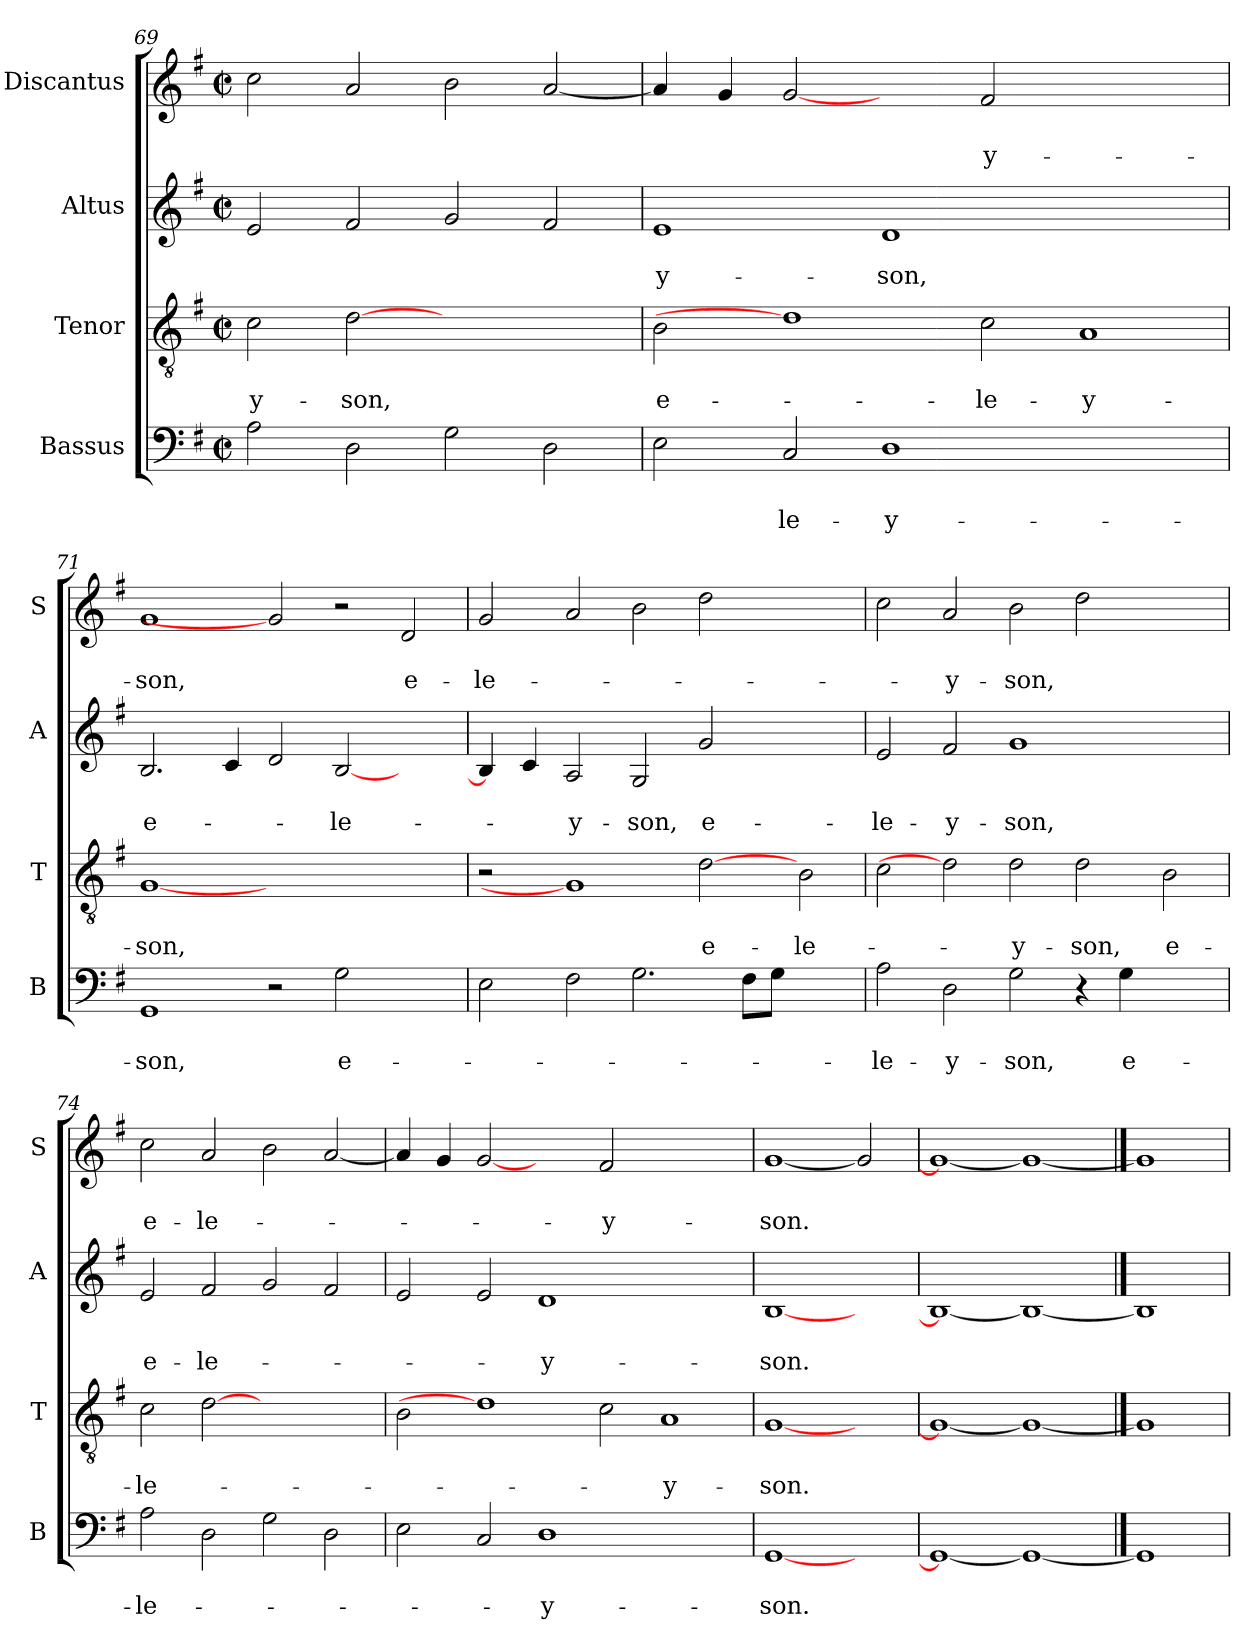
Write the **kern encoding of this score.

**kern	**text	**text	**kern	**text	**text	**kern	**text	**text	**kern	**text	**text
*part4	*part4	*part4	*part3	*part3	*part3	*part2	*part2	*part2	*part1	*part1	*part1
*staff4	*staff4	*staff4	*staff3	*staff3	*staff3	*staff2	*staff2	*staff2	*staff1	*staff1	*staff1
*I"Bassus	*	*	*I"Tenor	*	*	*I"Altus	*	*	*I"Discantus	*	*
*I'B	*	*	*I'T	*	*	*I'A	*	*	*I'S	*	*
*clefF4	*	*	*clefGv2	*	*	*clefG2	*	*	*clefG2	*	*
*k[f#]	*	*	*k[f#]	*	*	*k[f#]	*	*	*k[f#]	*	*
*G:	*	*	*G:	*	*	*G:	*	*	*G:	*	*
*M2/2	*	*	*M2/2	*	*	*M2/2	*	*	*M2/2	*	*
*met(c|)	*	*	*met(c|)	*	*	*met(c|)	*	*	*met(c|)	*	*
=69	=69	=69	=69	=69	=69	=69	=69	=69	=69	=69	=69
!	!	!	!	!	!LO:LY:b	!	!	!	!	!	!
2A\	.	.	2c\	.	-y-	2e/	.	.	2cc\	.	.
!	!	!	!	!	!LO:LY:b	!	!	!	!	!	!
2D\	.	.	[2d	.	-son,	2f#/	.	.	2a/	.	.
2G\	.	.	1ryy	.	.	2g/	.	.	2b\	.	.
2D\	.	.	.	.	.	2f#/	.	.	[2a/	.	.
=70	=70	=70	=70	=70	=70	=70	=70	=70	=70	=70	=70
!	!	!	!	!	!LO:LY:b	!	!	!LO:LY:b	!	!	!
2E\	.	.	2B\	.	e-	1e	.	-y-	4a/]	.	.
.	.	.	.	.	.	.	.	.	4g/	.	.
!	!	!LO:LY:b	!	!	!	!	!	!	!	!	!
2C/	.	-le-	1d]	.	.	.	.	.	[2g	.	.
!	!	!LO:LY:b	!	!	!	!	!	!LO:LY:b	!	!	!
1D	.	-y-	.	.	.	1d	.	-son,	2ryy	.	.
!	!	!	!	!	!LO:LY:b	!	!	!	!	!	!LO:LY:b
.	.	.	2c\	.	-le-	.	.	.	2f#/	.	-y-
!	!	!	!	!	!LO:LY:b	!	!	!	!	!	!
1ryy	.	.	1A	.	-y-	1ryy	.	.	1ryy	.	.
=71	=71	=71	=71	=71	=71	=71	=71	=71	=71	=71	=71
!	!	!LO:LY:b	!	!	!LO:LY:b	!	!	!LO:LY:b	!	!	!LO:LY:b
1GG	.	-son,	[1G	.	-son,	2.B/	.	e-	1g	.	-son,
.	.	.	.	.	.	4c/	.	.	.	.	.
2r	.	.	1.ryy	.	.	2d/	.	.	2g]	.	.
!	!	!LO:LY:b	!	!	!	!	!	!LO:LY:b	!	!	!
2G\	.	e-	.	.	.	[2B/	.	-le-	2r	.	.
!	!	!	!	!	!	!	!	!	!	!	!LO:LY:b
2ryy	.	.	.	.	.	2ryy	.	.	2d/	.	e-
!!LO:LB:g=z
=72	=72	=72	=72	=72	=72	=72	=72	=72	=72	=72	=72
!	!	!	!	!	!	!	!	!	!	!	!LO:LY:b
2E\	.	.	2r	.	.	4B/]	.	.	2g/	.	-le-
.	.	.	.	.	.	4c/	.	.	.	.	.
!	!	!	!	!	!	!	!	!LO:LY:b	!	!	!
2F#\	.	.	1G]	.	.	2A/	.	-y-	2a/	.	.
!	!	!	!	!	!	!	!	!LO:LY:b	!	!	!
2.G\	.	.	.	.	.	2G/	.	-son,	2b\	.	.
!	!	!	!	!	!LO:LY:b	!	!	!LO:LY:b	!	!	!
.	.	.	[2d	.	e-	2g/	.	e-	2dd\	.	.
8F#\L	.	.	.	.	.	.	.	.	.	.	.
8G\J	.	.	.	.	.	.	.	.	.	.	.
!	!	!	!	!	!LO:LY:b	!	!	!	!	!	!
2ryy	.	.	2B\	.	-le-	2ryy	.	.	2ryy	.	.
=73	=73	=73	=73	=73	=73	=73	=73	=73	=73	=73	=73
!	!	!LO:LY:b	!	!	!	!	!	!LO:LY:b	!	!	!
2A\	.	-le-	2c\	.	.	2e/	.	-le-	2cc\	.	.
!	!	!LO:LY:b	!	!	!	!	!	!LO:LY:b	!	!	!LO:LY:b
2D\	.	-y-	2d]	.	.	2f#/	.	-y-	2a/	.	-y-
!	!	!LO:LY:b	!	!	!LO:LY:b	!	!	!LO:LY:b	!	!	!LO:LY:b
2G\	.	-son,	2d\	.	-y-	1g	.	-son,	2b\	.	-son,
!	!	!	!	!	!LO:LY:b	!	!	!	!	!	!
4r	.	.	2d\	.	-son,	.	.	.	2dd\	.	.
!	!	!LO:LY:b	!	!	!	!	!	!	!	!	!
4G\	.	e-	.	.	.	.	.	.	.	.	.
!	!	!	!	!	!LO:LY:b	!	!	!	!	!	!
2ryy	.	.	2B\	.	e-	2ryy	.	.	2ryy	.	.
=74	=74	=74	=74	=74	=74	=74	=74	=74	=74	=74	=74
!	!	!LO:LY:b	!	!	!LO:LY:b	!	!	!LO:LY:b	!	!	!LO:LY:b
2A\	.	-le-	2c\	.	-le-	2e/	.	e-	2cc\	.	e-
!	!	!	!	!	!	!	!	!LO:LY:b	!	!	!LO:LY:b
2D\	.	.	[2d	.	.	2f#/	.	-le-	2a/	.	-le-
2G\	.	.	1ryy	.	.	2g/	.	.	2b\	.	.
2D\	.	.	.	.	.	2f#/	.	.	[2a/	.	.
=75	=75	=75	=75	=75	=75	=75	=75	=75	=75	=75	=75
2E\	.	.	2B\	.	.	2e/	.	.	4a/]	.	.
.	.	.	.	.	.	.	.	.	4g/	.	.
2C/	.	.	1d]	.	.	2e/	.	.	[2g	.	.
!	!	!LO:LY:b	!	!	!	!	!	!LO:LY:b	!	!	!
1D	.	-y-	.	.	.	1d	.	-y-	2ryy	.	.
!	!	!	!	!	!	!	!	!	!	!	!LO:LY:b
.	.	.	2c\	.	.	.	.	.	2f#/	.	-y-
!	!	!	!	!	!LO:LY:b	!	!	!	!	!	!
1ryy	.	.	1A	.	-y-	1ryy	.	.	1ryy	.	.
=76	=76	=76	=76	=76	=76	=76	=76	=76	=76	=76	=76
!	!	!LO:LY:b	!	!	!LO:LY:b	!	!	!LO:LY:b	!	!	!LO:LY:b
[1GG	.	-son.	[1G	.	-son.	[1B	.	-son.	[1g	.	-son.
2ryy	.	.	2ryy	.	.	2ryy	.	.	2g]	.	.
=77	=77	=77	=77	=77	=77	=77	=77	=77	=77	=77	=77
1GG_	.	.	1G_	.	.	1B_	.	.	1g_	.	.
1GG_	.	.	1G_	.	.	1B_	.	.	1g_	.	.
==78	==78	==78	==78	==78	==78	==78	==78	==78	==78	==78	==78
1GG]	.	.	1G]	.	.	1B]	.	.	1g]	.	.
=	=	=	=	=	=	=	=	=	=	=	=
*-	*-	*-	*-	*-	*-	*-	*-	*-	*-	*-	*-
